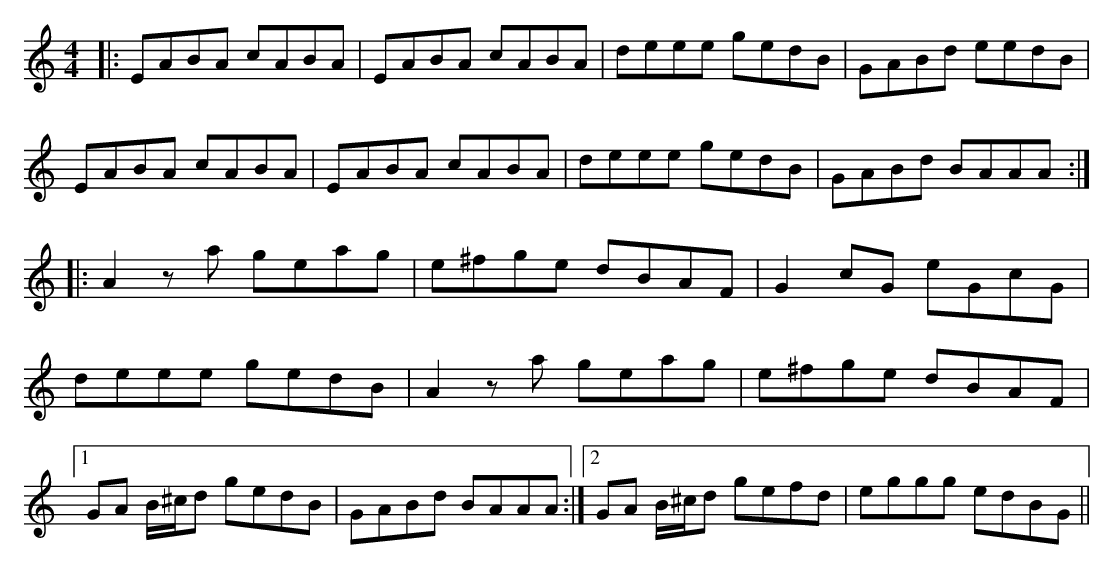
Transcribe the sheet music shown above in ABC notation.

X:1
M:4/4
K:Amin
|:EABA cABA|EABA cABA|deee gedB|GABd eedB|
EABA cABA|EABA cABA|deee gedB|GABd BAAA:|
|:A2 za geag|e^fge dBAF|G2 cG eGcG|
deee gedB|A2 za geag|e^fge dBAF|
[1 GA B/^c/d gedB|GABd BAAA:|2 GA B/^c/d gefd|eggg edBG||
